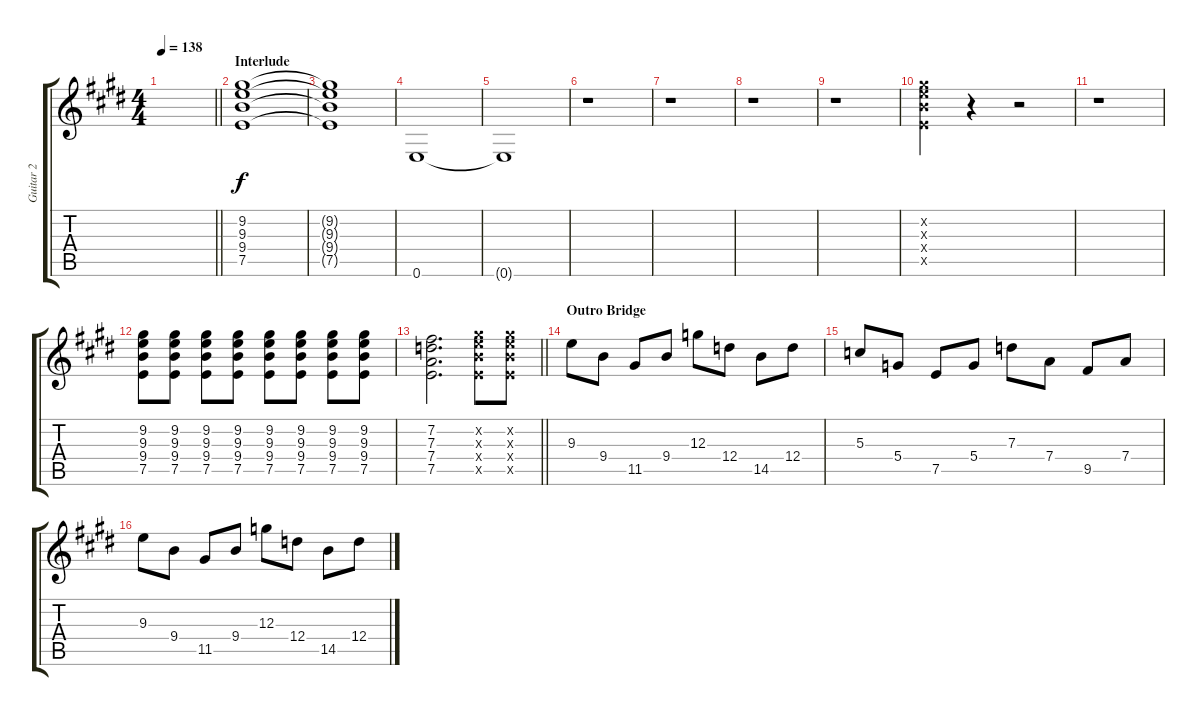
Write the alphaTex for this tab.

\track ("Guitar 2" "Guitar 2") {instrument overdrivenguitar}
\staff {score tabs}
\tuning (E4 B3 G3 D3 A2 E2) {hide}
\ts (4 4)
\tempo 138
\clef g2
\barLineRight lightlight
\ks c#minor
|
\section ("" "Interlude")
(9.2 9.3 9.4 7.5).1 |
(9.2{t} 9.3{t} 9.4{t} 7.5{t}).1 |
0.6.1 |
0.6{t}.1 |
r.1 |
r.1 |
r.1 |
r.1 |
(9.2{x} 9.3{x} 9.4{x} 7.5{x}).4 r.4 r.2 |
r.1 |
(9.2 9.3 9.4 7.5).8 (9.2 9.3 9.4 7.5).8 (9.2 9.3 9.4 7.5).8 (9.2 9.3 9.4 7.5).8 (9.2 9.3 9.4 7.5).8 (9.2 9.3 9.4 7.5).8 (9.2 9.3 9.4 7.5).8 (9.2 9.3 9.4 7.5).8 |
\barLineRight lightlight
(7.2 7.3 7.4 7.5).2{d} (9.2{x} 9.3{x} 9.4{x} 7.5{x}).8 (9.2{x} 9.3{x} 9.4{x} 7.5{x}).8 |
\section ("" "Outro Bridge")
\ks e
9.3.8 9.4.8 11.5.8 9.4.8 12.3.8 12.4.8 14.5.8 12.4.8 |
\ks c#minor
5.3.8 5.4.8 7.5.8 5.4.8 7.3.8 7.4.8 9.5.8 7.4.8 |
9.3.8 9.4.8 11.5.8 9.4.8 12.3.8 12.4.8 14.5.8 12.4.8
